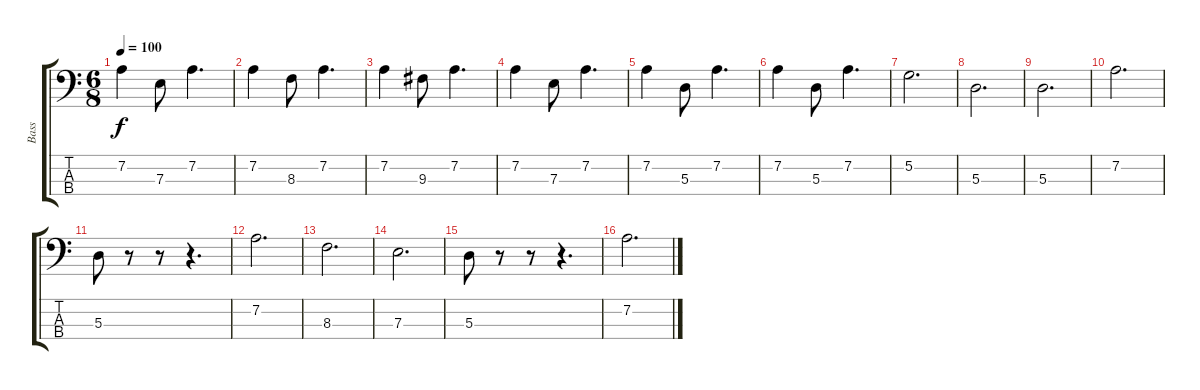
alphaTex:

\track ("Bass" "Bass") {instrument electricbassfinger}
\staff {score tabs}
\tuning (G2 D2 A1 E1) {hide}
\ts (6 8)
\tempo 100
\clef f4
\ks c
7.2.4{dy f} 7.3.8 7.2.4{d} |
7.2.4 8.3.8 7.2.4{d} |
7.2.4 9.3.8 7.2.4{d} |
7.2.4 7.3.8 7.2.4{d} |
7.2.4 5.3.8 7.2.4{d} |
7.2.4 5.3.8 7.2.4{d} |
5.2.2{d} |
5.3.2{d} |
5.3.2{d} |
7.2.2{d} |
5.3.8 r.8 r.8 r.4{d} |
7.2.2{d} |
8.3.2{d} |
7.3.2{d} |
5.3.8 r.8 r.8 r.4{d} |
7.2.2{d}
